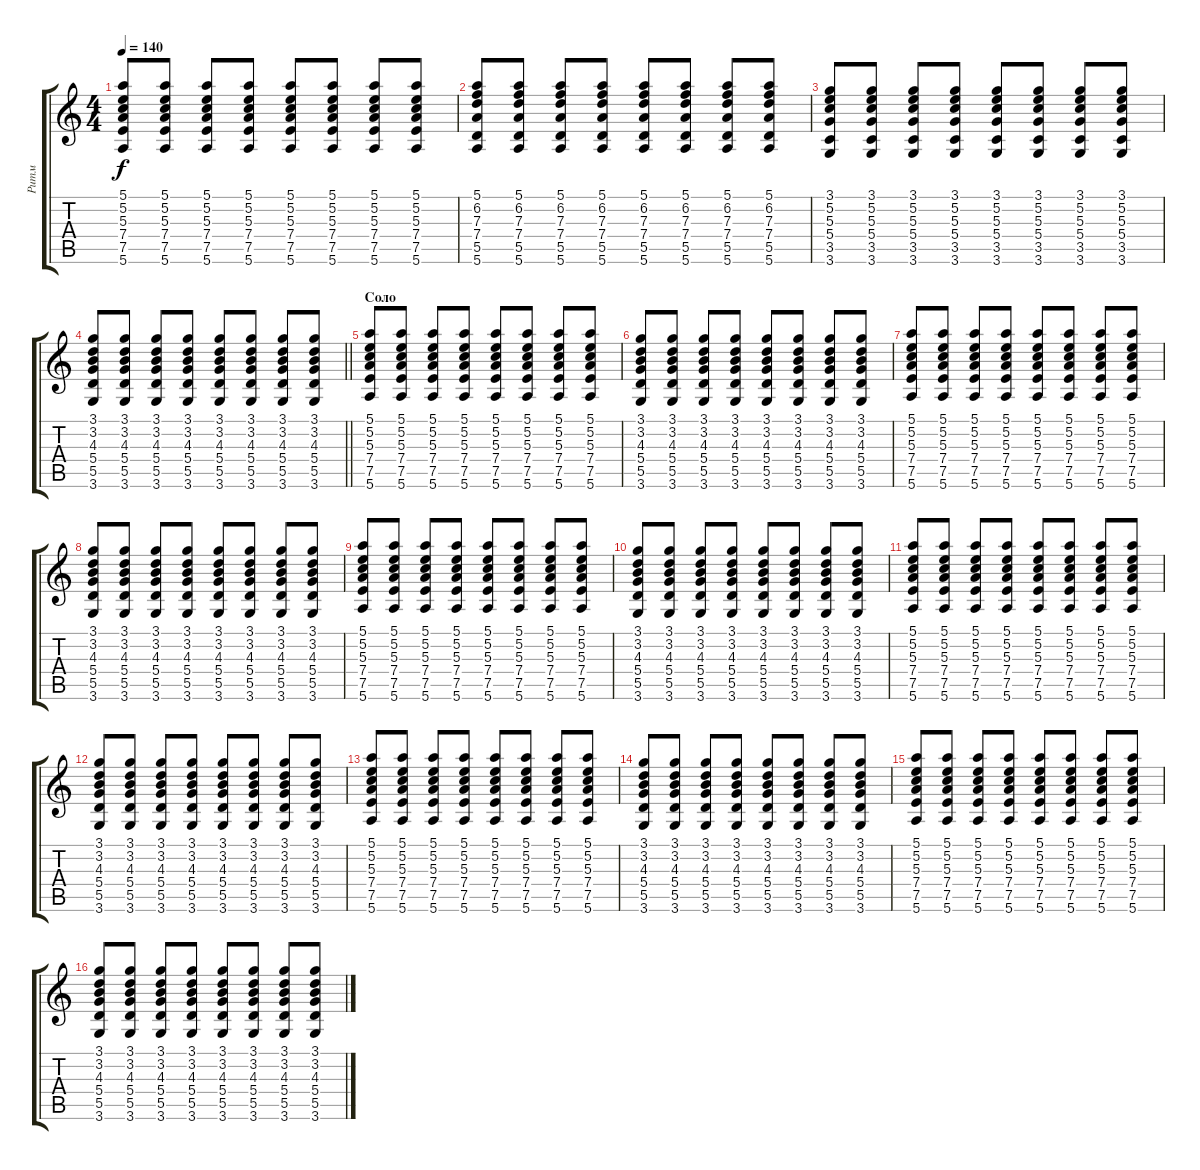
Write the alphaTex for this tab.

\track ("Ритм" "Ритм") {solo instrument acousticguitarsteel}
\staff {score tabs}
\tuning (E4 B3 G3 D3 A2 E2) {hide}
\ts (4 4)
\tempo 140
\clef g2
\ks c
(5.1 5.2 5.3 7.4 7.5 5.6).8{dy f} (5.1 5.2 5.3 7.4 7.5 5.6).8 (5.1 5.2 5.3 7.4 7.5 5.6).8 (5.1 5.2 5.3 7.4 7.5 5.6).8 (5.1 5.2 5.3 7.4 7.5 5.6).8 (5.1 5.2 5.3 7.4 7.5 5.6).8 (5.1 5.2 5.3 7.4 7.5 5.6).8 (5.1 5.2 5.3 7.4 7.5 5.6).8 |
(5.1 6.2 7.3 7.4 5.5 5.6).8 (5.1 6.2 7.3 7.4 5.5 5.6).8 (5.1 6.2 7.3 7.4 5.5 5.6).8 (5.1 6.2 7.3 7.4 5.5 5.6).8 (5.1 6.2 7.3 7.4 5.5 5.6).8 (5.1 6.2 7.3 7.4 5.5 5.6).8 (5.1 6.2 7.3 7.4 5.5 5.6).8 (5.1 6.2 7.3 7.4 5.5 5.6).8 |
(3.1 5.2 5.3 5.4 3.5 3.6).8 (3.1 5.2 5.3 5.4 3.5 3.6).8 (3.1 5.2 5.3 5.4 3.5 3.6).8 (3.1 5.2 5.3 5.4 3.5 3.6).8 (3.1 5.2 5.3 5.4 3.5 3.6).8 (3.1 5.2 5.3 5.4 3.5 3.6).8 (3.1 5.2 5.3 5.4 3.5 3.6).8 (3.1 5.2 5.3 5.4 3.5 3.6).8 |
\barLineRight lightlight
(3.1 3.2 4.3 5.4 5.5 3.6).8 (3.1 3.2 4.3 5.4 5.5 3.6).8 (3.1 3.2 4.3 5.4 5.5 3.6).8 (3.1 3.2 4.3 5.4 5.5 3.6).8 (3.1 3.2 4.3 5.4 5.5 3.6).8 (3.1 3.2 4.3 5.4 5.5 3.6).8 (3.1 3.2 4.3 5.4 5.5 3.6).8 (3.1 3.2 4.3 5.4 5.5 3.6).8 |
\section ("" "Соло")
(5.1 5.2 5.3 7.4 7.5 5.6).8 (5.1 5.2 5.3 7.4 7.5 5.6).8 (5.1 5.2 5.3 7.4 7.5 5.6).8 (5.1 5.2 5.3 7.4 7.5 5.6).8 (5.1 5.2 5.3 7.4 7.5 5.6).8 (5.1 5.2 5.3 7.4 7.5 5.6).8 (5.1 5.2 5.3 7.4 7.5 5.6).8 (5.1 5.2 5.3 7.4 7.5 5.6).8 |
(3.1 3.2 4.3 5.4 5.5 3.6).8 (3.1 3.2 4.3 5.4 5.5 3.6).8 (3.1 3.2 4.3 5.4 5.5 3.6).8 (3.1 3.2 4.3 5.4 5.5 3.6).8 (3.1 3.2 4.3 5.4 5.5 3.6).8 (3.1 3.2 4.3 5.4 5.5 3.6).8 (3.1 3.2 4.3 5.4 5.5 3.6).8 (3.1 3.2 4.3 5.4 5.5 3.6).8 |
(5.1 5.2 5.3 7.4 7.5 5.6).8 (5.1 5.2 5.3 7.4 7.5 5.6).8 (5.1 5.2 5.3 7.4 7.5 5.6).8 (5.1 5.2 5.3 7.4 7.5 5.6).8 (5.1 5.2 5.3 7.4 7.5 5.6).8 (5.1 5.2 5.3 7.4 7.5 5.6).8 (5.1 5.2 5.3 7.4 7.5 5.6).8 (5.1 5.2 5.3 7.4 7.5 5.6).8 |
(3.1 3.2 4.3 5.4 5.5 3.6).8 (3.1 3.2 4.3 5.4 5.5 3.6).8 (3.1 3.2 4.3 5.4 5.5 3.6).8 (3.1 3.2 4.3 5.4 5.5 3.6).8 (3.1 3.2 4.3 5.4 5.5 3.6).8 (3.1 3.2 4.3 5.4 5.5 3.6).8 (3.1 3.2 4.3 5.4 5.5 3.6).8 (3.1 3.2 4.3 5.4 5.5 3.6).8 |
(5.1 5.2 5.3 7.4 7.5 5.6).8 (5.1 5.2 5.3 7.4 7.5 5.6).8 (5.1 5.2 5.3 7.4 7.5 5.6).8 (5.1 5.2 5.3 7.4 7.5 5.6).8 (5.1 5.2 5.3 7.4 7.5 5.6).8 (5.1 5.2 5.3 7.4 7.5 5.6).8 (5.1 5.2 5.3 7.4 7.5 5.6).8 (5.1 5.2 5.3 7.4 7.5 5.6).8 |
(3.1 3.2 4.3 5.4 5.5 3.6).8 (3.1 3.2 4.3 5.4 5.5 3.6).8 (3.1 3.2 4.3 5.4 5.5 3.6).8 (3.1 3.2 4.3 5.4 5.5 3.6).8 (3.1 3.2 4.3 5.4 5.5 3.6).8 (3.1 3.2 4.3 5.4 5.5 3.6).8 (3.1 3.2 4.3 5.4 5.5 3.6).8 (3.1 3.2 4.3 5.4 5.5 3.6).8 |
(5.1 5.2 5.3 7.4 7.5 5.6).8 (5.1 5.2 5.3 7.4 7.5 5.6).8 (5.1 5.2 5.3 7.4 7.5 5.6).8 (5.1 5.2 5.3 7.4 7.5 5.6).8 (5.1 5.2 5.3 7.4 7.5 5.6).8 (5.1 5.2 5.3 7.4 7.5 5.6).8 (5.1 5.2 5.3 7.4 7.5 5.6).8 (5.1 5.2 5.3 7.4 7.5 5.6).8 |
(3.1 3.2 4.3 5.4 5.5 3.6).8 (3.1 3.2 4.3 5.4 5.5 3.6).8 (3.1 3.2 4.3 5.4 5.5 3.6).8 (3.1 3.2 4.3 5.4 5.5 3.6).8 (3.1 3.2 4.3 5.4 5.5 3.6).8 (3.1 3.2 4.3 5.4 5.5 3.6).8 (3.1 3.2 4.3 5.4 5.5 3.6).8 (3.1 3.2 4.3 5.4 5.5 3.6).8 |
(5.1 5.2 5.3 7.4 7.5 5.6).8 (5.1 5.2 5.3 7.4 7.5 5.6).8 (5.1 5.2 5.3 7.4 7.5 5.6).8 (5.1 5.2 5.3 7.4 7.5 5.6).8 (5.1 5.2 5.3 7.4 7.5 5.6).8 (5.1 5.2 5.3 7.4 7.5 5.6).8 (5.1 5.2 5.3 7.4 7.5 5.6).8 (5.1 5.2 5.3 7.4 7.5 5.6).8 |
(3.1 3.2 4.3 5.4 5.5 3.6).8 (3.1 3.2 4.3 5.4 5.5 3.6).8 (3.1 3.2 4.3 5.4 5.5 3.6).8 (3.1 3.2 4.3 5.4 5.5 3.6).8 (3.1 3.2 4.3 5.4 5.5 3.6).8 (3.1 3.2 4.3 5.4 5.5 3.6).8 (3.1 3.2 4.3 5.4 5.5 3.6).8 (3.1 3.2 4.3 5.4 5.5 3.6).8 |
(5.1 5.2 5.3 7.4 7.5 5.6).8 (5.1 5.2 5.3 7.4 7.5 5.6).8 (5.1 5.2 5.3 7.4 7.5 5.6).8 (5.1 5.2 5.3 7.4 7.5 5.6).8 (5.1 5.2 5.3 7.4 7.5 5.6).8 (5.1 5.2 5.3 7.4 7.5 5.6).8 (5.1 5.2 5.3 7.4 7.5 5.6).8 (5.1 5.2 5.3 7.4 7.5 5.6).8 |
(3.1 3.2 4.3 5.4 5.5 3.6).8 (3.1 3.2 4.3 5.4 5.5 3.6).8 (3.1 3.2 4.3 5.4 5.5 3.6).8 (3.1 3.2 4.3 5.4 5.5 3.6).8 (3.1 3.2 4.3 5.4 5.5 3.6).8 (3.1 3.2 4.3 5.4 5.5 3.6).8 (3.1 3.2 4.3 5.4 5.5 3.6).8 (3.1 3.2 4.3 5.4 5.5 3.6).8
